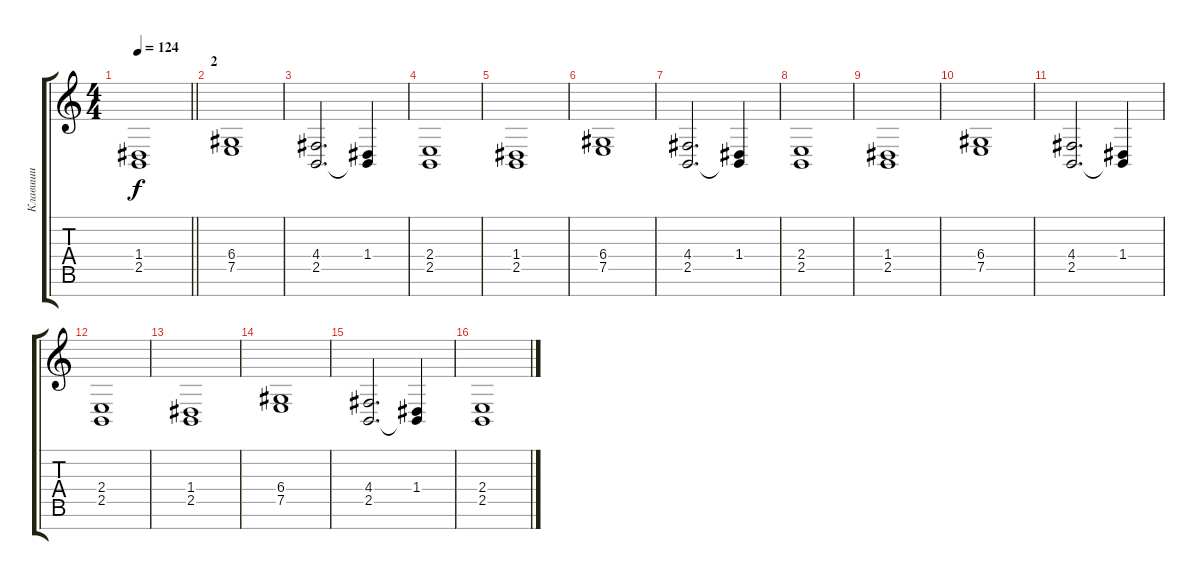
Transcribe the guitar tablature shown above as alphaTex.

\track ("Клавиши" "Клавиши") {instrument pad8sweep}
\staff {score tabs}
\tuning (E4 B3 G3 D3 A2 E2 B1) {hide}
\ts (4 4)
\tempo 124
\clef g2
\barLineRight lightlight
\ks c
(1.4 2.5).1{dy f} |
\section ("" "2")
(6.4 7.5).1 |
(4.4 2.5).2{d} (1.4 2.5{t}).4 |
(2.4 2.5).1 |
(1.4 2.5).1 |
(6.4 7.5).1 |
(4.4 2.5).2{d} (1.4 2.5{t}).4 |
(2.4 2.5).1 |
(1.4 2.5).1 |
(6.4 7.5).1 |
(4.4 2.5).2{d} (1.4 2.5{t}).4 |
(2.4 2.5).1 |
(1.4 2.5).1 |
(6.4 7.5).1 |
(4.4 2.5).2{d} (1.4 2.5{t}).4 |
(2.4 2.5).1
